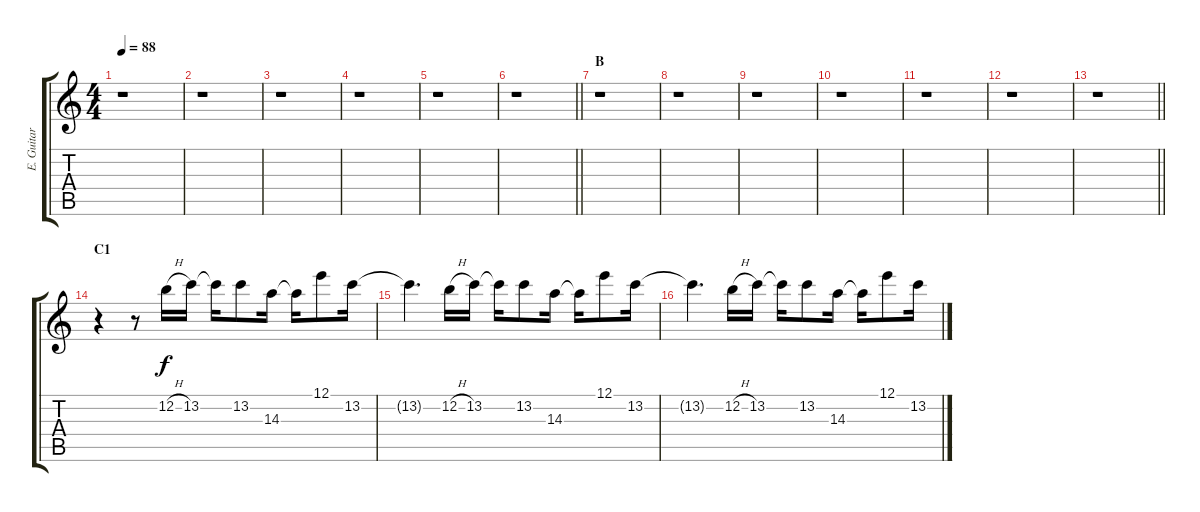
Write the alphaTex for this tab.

\track ("E. Guitar III" "E. Guitar ") {instrument overdrivenguitar}
\staff {score tabs}
\tuning (E4 B3 G3 D3 A2 E2) {hide}
\ts (4 4)
\tempo 88
\clef g2
\ks c
r.1{dy f} |
r.1 |
r.1 |
r.1 |
r.1 |
\barLineRight lightlight
r.1 |
\section ("" "B")
r.1 |
r.1 |
r.1 |
r.1 |
r.1 |
r.1 |
\barLineRight lightlight
r.1 |
\section ("" "C1")
r.4 r.8 12.2{h}.16 13.2.16 13.2{t}.16 13.2.8 14.3.16 14.3{t}.16 12.1.8 13.2.16 |
13.2{t}.4{d} 12.2{h}.16 13.2.16 13.2{t}.16 13.2.8 14.3.16 14.3{t}.16 12.1.8 13.2.16 |
13.2{t}.4{d} 12.2{h}.16 13.2.16 13.2{t}.16 13.2.8 14.3.16 14.3{t}.16 12.1.8 13.2.16
